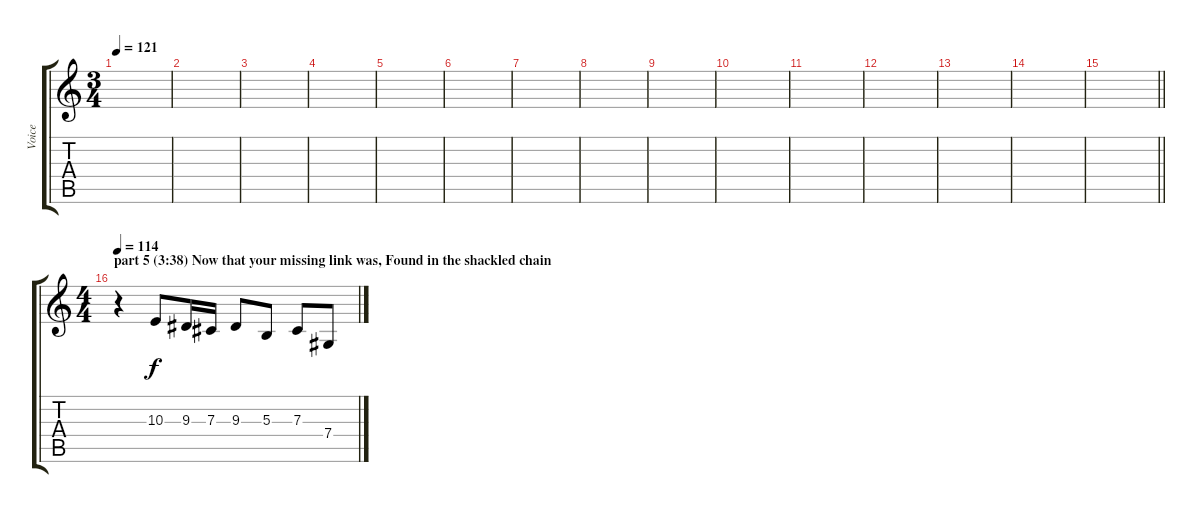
\track ("Voice" "Voice") {mute instrument lead6voice}
\staff {score tabs}
\tuning (Eb4 Bb3 Gb3 Db3 Ab2 Eb2) {hide}
\ts (3 4)
\tempo 121
\clef g2
\ks c
|
|
|
|
|
|
|
|
|
|
|
|
|
|
\barLineRight lightlight
|
\ts (4 4)
\section ("" "part 5 (3:38) Now that your missing link was, Found in the shackled chain ")
\tempo 114
r.4 10.3.8 9.3.16 7.3.16 9.3.8 5.3.8 7.3.8 7.4.8
